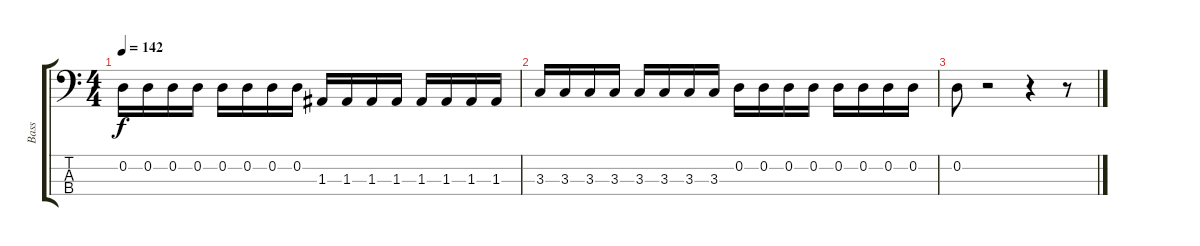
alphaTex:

\track ("Bass" "Bass") {instrument electricbassfinger}
\staff {score tabs}
\tuning (G2 D2 A1 E1) {hide}
\ts (4 4)
\tempo 142
\clef f4
\ks c
0.2.16{dy f} 0.2.16 0.2.16 0.2.16 0.2.16 0.2.16 0.2.16 0.2.16 1.3.16 1.3.16 1.3.16 1.3.16 1.3.16 1.3.16 1.3.16 1.3.16 |
3.3.16 3.3.16 3.3.16 3.3.16 3.3.16 3.3.16 3.3.16 3.3.16 0.2.16 0.2.16 0.2.16 0.2.16 0.2.16 0.2.16 0.2.16 0.2.16 |
0.2.8 r.2 r.4 r.8
